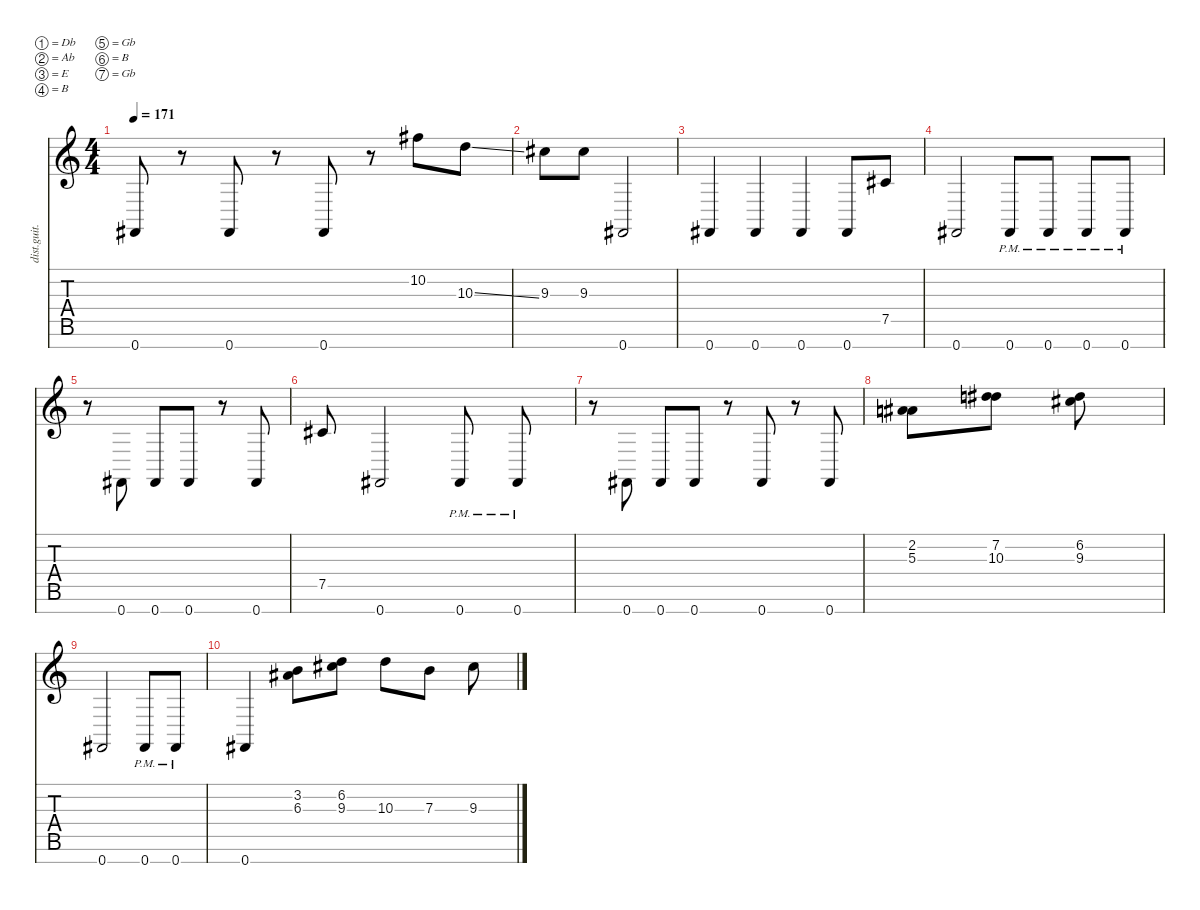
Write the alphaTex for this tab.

\defaultSystemsLayout 4
\hideDynamics
\bracketExtendMode nobrackets
\otherSystemsTrackNameOrientation horizontal
\track ("Distortion Guitar" "dist.guit.") {instrument distortionguitar}
\staff {score tabs}
\tuning (Db4 Ab3 E3 B2 Gb2 B1 Gb1)
\ts (4 4)
\tempo 171
\clef g2
\ks c
0.7{acc #}.8{dy mf beam Up} r.8{beam Up} 0.7{acc #}.8{beam Up} r.8{beam Up} 0.7{acc #}.8{beam Up} r.8{beam Up} 10.2{acc #}.8{beam Down} 10.3{ss}.8{beam Down} |
9.3{acc #}.8{beam Down} 9.3{acc #}.8{beam Down} 0.7{acc #}.2{beam Up} |
0.7{acc #}.4{beam Up} 0.7{acc #}.4{beam Up} 0.7{acc #}.4{beam Up} 0.7{acc #}.8{beam Up} 7.5{acc #}.8{beam Up} |
0.7{acc #}.2{beam Up} 0.7{pm acc #}.8{beam Up} 0.7{pm acc #}.8{beam Up} 0.7{pm acc #}.8{beam Up} 0.7{pm acc #}.8{beam Up} |
r.8{beam Down} 0.7{acc #}.8{beam Up} 0.7{acc #}.8{beam Up} 0.7{acc #}.8{beam Up} r.8{beam Up} 0.7{acc #}.8{beam Up} |
7.5{acc #}.8{beam Up} 0.7{acc #}.2{beam Up} 0.7{pm acc #}.8{beam Up} 0.7{pm acc #}.8{beam Up} |
r.8{beam Down} 0.7{acc #}.8{beam Up} 0.7{acc #}.8{beam Up} 0.7{acc #}.8{beam Up} r.8{beam Up} 0.7{acc #}.8{beam Up} r.8{beam Up} 0.7{acc #}.8{beam Up} |
(2.2{acc #} 5.3).8{beam Down} (7.2{acc #} 10.3).8{beam Down} (6.2 9.3{acc #}).8{beam Down} |
0.7{acc #}.2{beam Up} 0.7{pm acc #}.8{beam Up} 0.7{pm acc #}.8{beam Up} |
0.7{acc #}.4{beam Up} (3.2 6.3{acc #}).8{beam Down} (6.2 9.3{acc #}).8{beam Down} 10.3.8{beam Down} 7.3.8{beam Down} 9.3{acc #}.8{beam Down}
